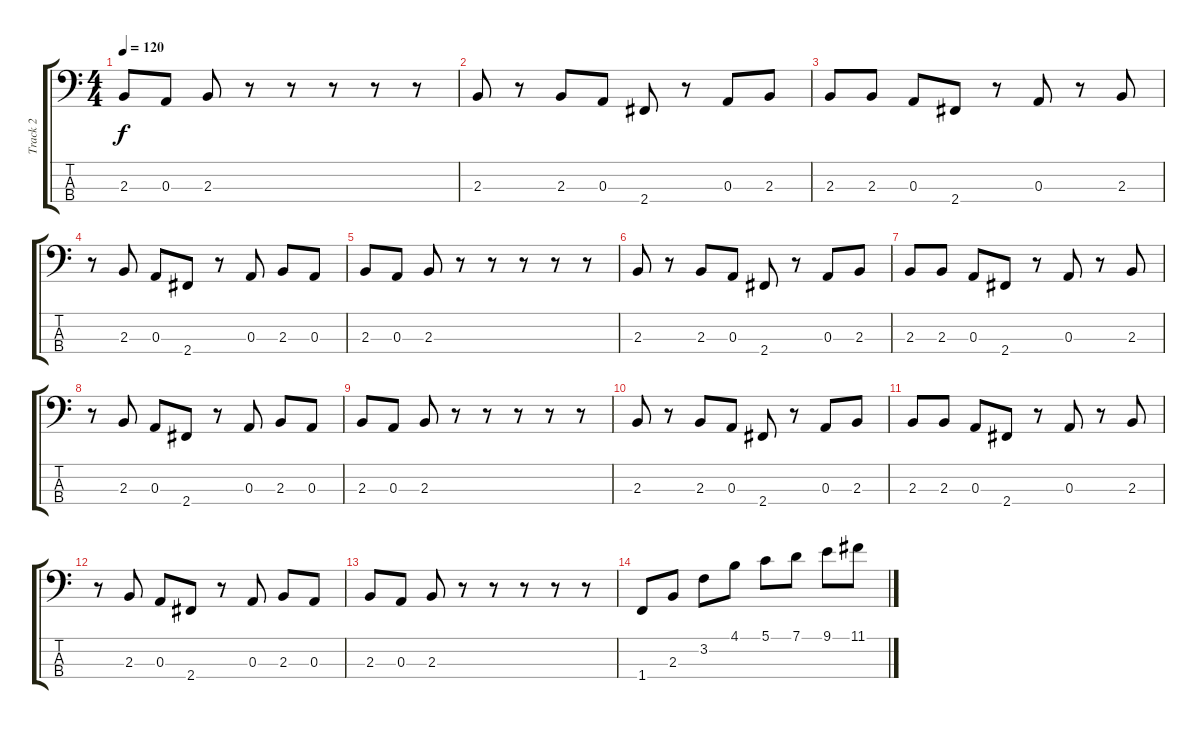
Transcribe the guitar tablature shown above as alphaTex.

\track ("Track 2" "Track 2") {instrument electricbassfinger}
\staff {score tabs}
\tuning (G2 D2 A1 E1) {hide}
\ts (4 4)
\tempo 120
\clef f4
\ks c
2.3.8{dy f} 0.3.8 2.3.8 r.8 r.8 r.8 r.8 r.8 |
2.3.8 r.8 2.3.8 0.3.8 2.4.8 r.8 0.3.8 2.3.8 |
2.3.8 2.3.8 0.3.8 2.4.8 r.8 0.3.8 r.8 2.3.8 |
r.8 2.3.8 0.3.8 2.4.8 r.8 0.3.8 2.3.8 0.3.8 |
2.3.8 0.3.8 2.3.8 r.8 r.8 r.8 r.8 r.8 |
2.3.8 r.8 2.3.8 0.3.8 2.4.8 r.8 0.3.8 2.3.8 |
2.3.8 2.3.8 0.3.8 2.4.8 r.8 0.3.8 r.8 2.3.8 |
r.8 2.3.8 0.3.8 2.4.8 r.8 0.3.8 2.3.8 0.3.8 |
2.3.8 0.3.8 2.3.8 r.8 r.8 r.8 r.8 r.8 |
2.3.8 r.8 2.3.8 0.3.8 2.4.8 r.8 0.3.8 2.3.8 |
2.3.8 2.3.8 0.3.8 2.4.8 r.8 0.3.8 r.8 2.3.8 |
r.8 2.3.8 0.3.8 2.4.8 r.8 0.3.8 2.3.8 0.3.8 |
2.3.8 0.3.8 2.3.8 r.8 r.8 r.8 r.8 r.8 |
1.4.8 2.3.8 3.2.8 4.1.8 5.1.8 7.1.8 9.1.8 11.1.8
